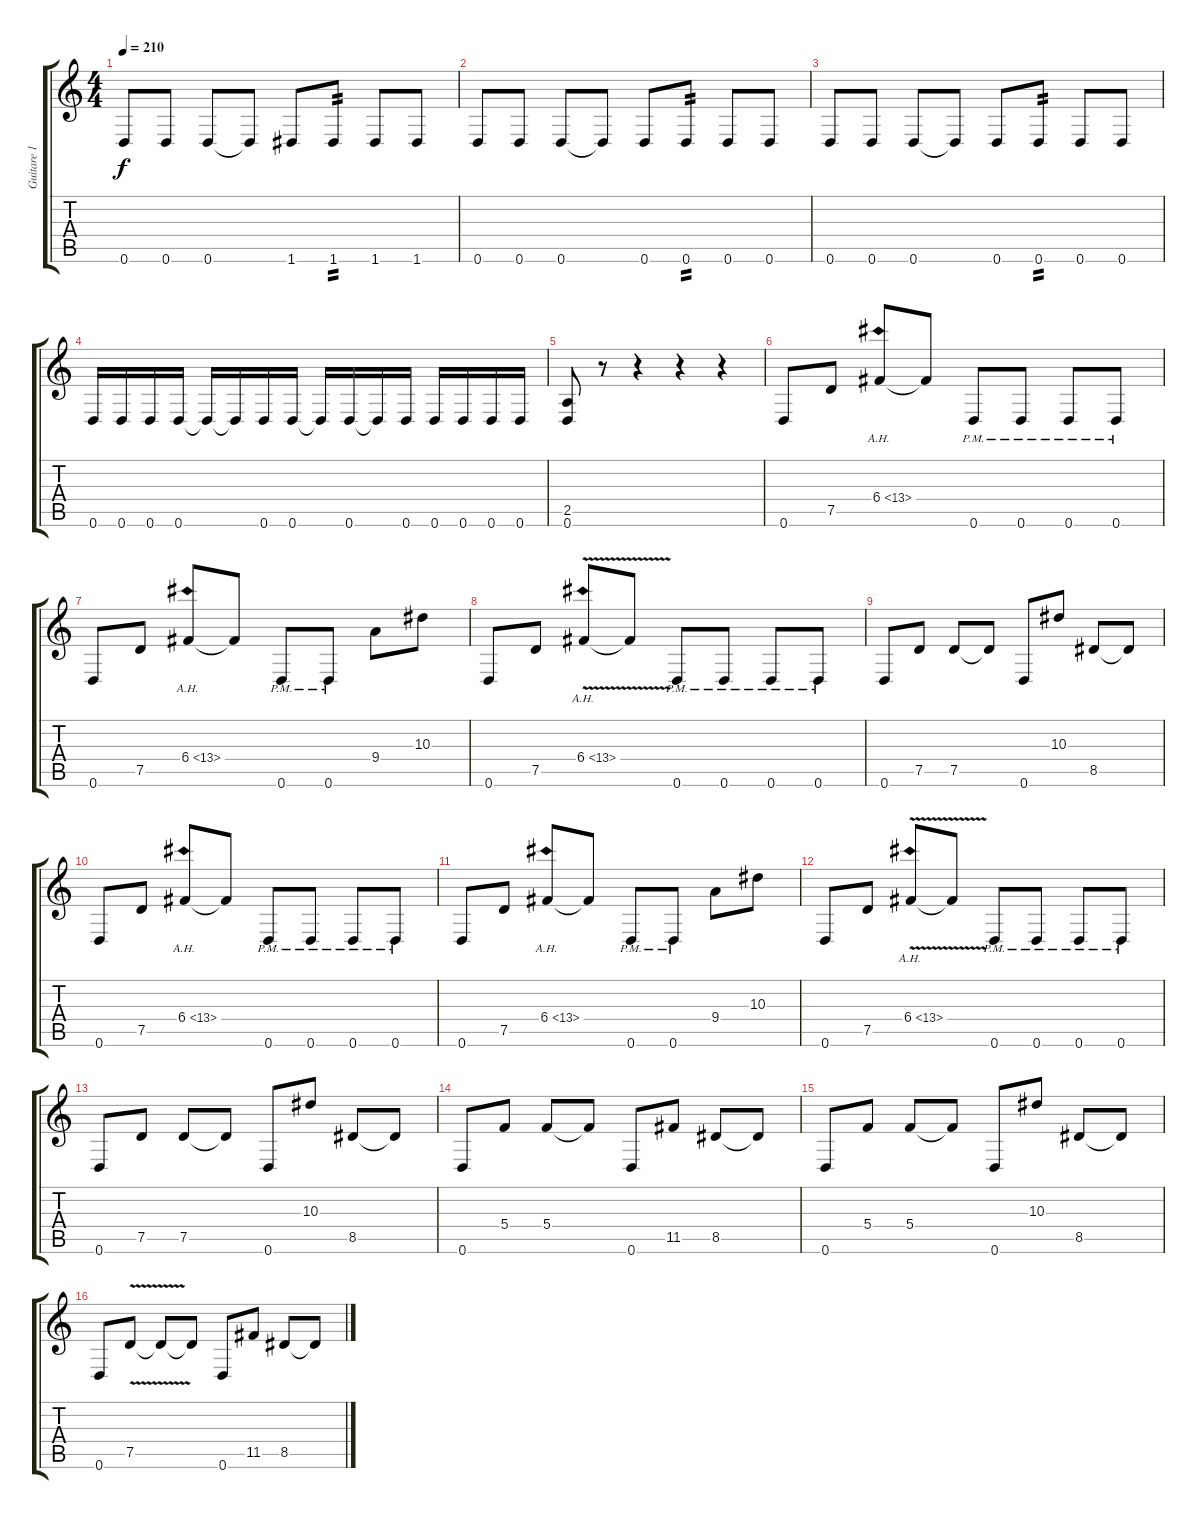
\track ("Guitare 1" "Guitare 1") {instrument distortionguitar}
\staff {score tabs}
\tuning (D4 A3 F3 C3 G2 D2) {hide}
\ts (4 4)
\tempo 210
\clef g2
\ks c
0.6.8{dy f} 0.6.8 0.6.8 0.6{t}.8 1.6.8 1.6.8{tp 2} 1.6.8 1.6.8 |
0.6.8 0.6.8 0.6.8 0.6{t}.8 0.6.8 0.6.8{tp 2} 0.6.8 0.6.8 |
0.6.8 0.6.8 0.6.8 0.6{t}.8 0.6.8 0.6.8{tp 2} 0.6.8 0.6.8 |
0.6.16 0.6.16 0.6.16 0.6.16 0.6{t}.16 0.6{t}.16 0.6.16 0.6.16 0.6{t}.16 0.6.16 0.6{t}.16 0.6.16 0.6.16 0.6.16 0.6.16 0.6.16 |
(2.5 0.6).8 r.8 r.4 r.4 r.4 |
0.6.8 7.5.8 6.4{ah 7}.8 6.4{t}.8 0.6{pm}.8 0.6{pm}.8 0.6{pm}.8 0.6{pm}.8 |
0.6.8 7.5.8 6.4{ah 7}.8 6.4{t}.8 0.6{pm}.8 0.6{pm}.8 9.4.8 10.3.8 |
0.6.8 7.5.8 6.4{ah 7 v}.8 6.4{t}.8 0.6{pm}.8 0.6{pm}.8 0.6{pm}.8 0.6{pm}.8 |
0.6.8 7.5.8 7.5.8 7.5{t}.8 0.6.8 10.3.8 8.5.8 8.5{t}.8 |
0.6.8 7.5.8 6.4{ah 7}.8 6.4{t}.8 0.6{pm}.8 0.6{pm}.8 0.6{pm}.8 0.6{pm}.8 |
0.6.8 7.5.8 6.4{ah 7}.8 6.4{t}.8 0.6{pm}.8 0.6{pm}.8 9.4.8 10.3.8 |
0.6.8 7.5.8 6.4{ah 7 v}.8 6.4{t}.8 0.6{pm}.8 0.6{pm}.8 0.6{pm}.8 0.6{pm}.8 |
0.6.8 7.5.8 7.5.8 7.5{t}.8 0.6.8 10.3.8 8.5.8 8.5{t}.8 |
0.6.8 5.4.8 5.4.8 5.4{t}.8 0.6.8 11.5.8 8.5.8 8.5{t}.8 |
0.6.8 5.4.8 5.4.8 5.4{t}.8 0.6.8 10.3.8 8.5.8 8.5{t}.8 |
0.6.8 7.5{v}.8 7.5{t}.8 7.5{t}.8 0.6.8 11.5.8 8.5.8 8.5{t}.8
